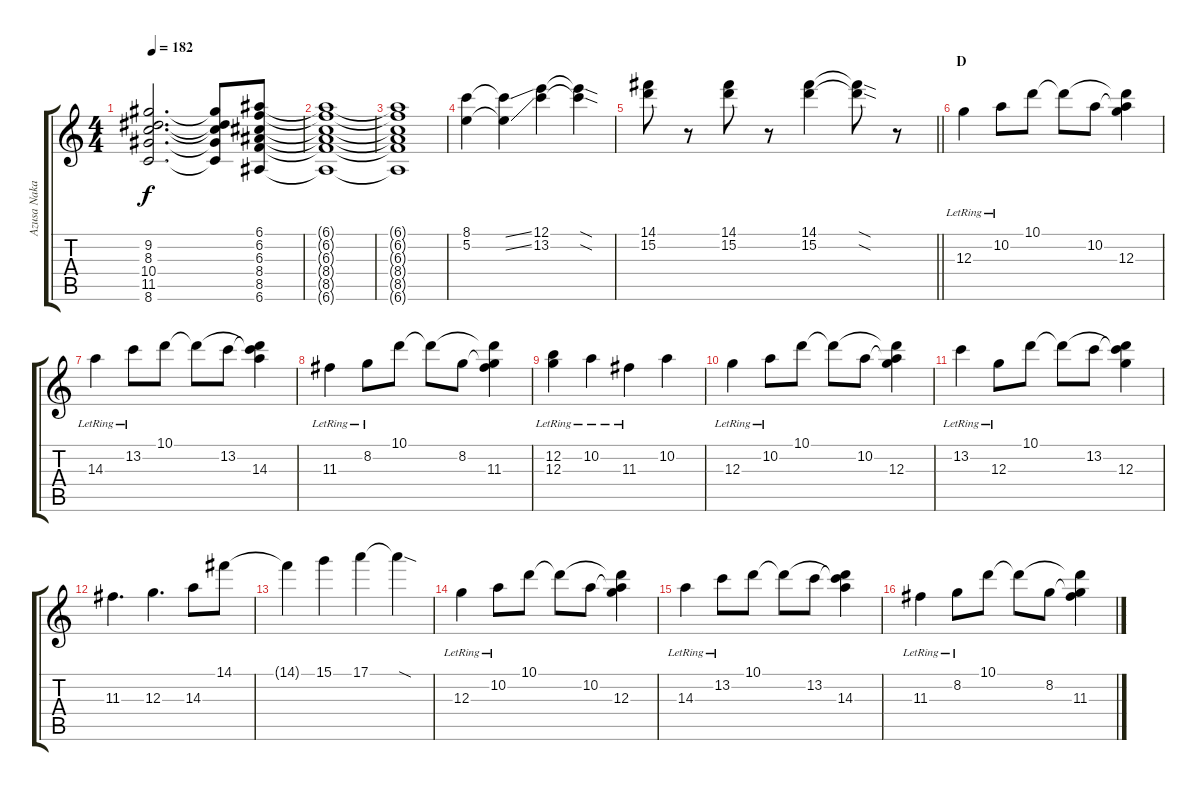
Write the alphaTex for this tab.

\track ("Azusa Nakano" "Azusa Naka") {instrument overdrivenguitar}
\staff {score tabs}
\tuning (E4 B3 G3 D3 A2 E2) {hide}
\ts (4 4)
\tempo 182
\clef g2
\ks c
(9.2{t} 8.3{t} 10.4{t} 11.5{t} 8.6{t}).2{d dy f} (9.2{t} 8.3{t} 10.4{t} 11.5{t} 8.6{t}).8 (6.1 6.2 6.3 8.4 8.5 6.6).8 |
(6.1{t} 6.2{t} 6.3{t} 8.4{t} 8.5{t} 6.6{t}).1 |
(6.1{t} 6.2{t} 6.3{t} 8.4{t} 8.5{t} 6.6{t}).1 |
(8.1 5.2).4 (8.1{ss t} 5.2{ss t}).4 (12.1 13.2).4 (12.1{sod t} 13.2{sod t}).4 |
\barLineRight lightlight
(14.1 15.2).8 r.8 (14.1 15.2).8 r.8 (14.1 15.2).4 (14.1{sod t} 15.2{sod t}).8 r.8 |
\section ("" "D")
12.3{lr}.4 10.2{lr}.8 10.1.8 10.1{t}.8 10.2.8 (10.1{t} 10.2{t} 12.3).4 |
14.3{lr}.4 13.2{lr}.8 10.1.8 10.1{t}.8 13.2.8 (10.1{t} 13.2{t} 14.3).4 |
11.3{lr}.4 8.2{lr}.8 10.1.8 10.1{t}.8 8.2.8 (10.1{t} 8.2{t} 11.3).4 |
(12.2{lr} 12.3{lr}).4 10.2{lr}.4 11.3{lr}.4 10.2.4 |
12.3{lr}.4 10.2{lr}.8 10.1.8 10.1{t}.8 10.2.8 (10.1{t} 10.2{t} 12.3).4 |
13.2{lr}.4 12.3{lr}.8 10.1.8 10.1{t}.8 13.2.8 (10.1{t} 13.2{t} 12.3).4 |
11.3.4{d} 12.3.4{d} 14.3.8 14.1.8 |
14.1{t}.4 15.1.4 17.1.4 17.1{sod t}.4 |
12.3{lr}.4 10.2{lr}.8 10.1.8 10.1{t}.8 10.2.8 (10.1{t} 10.2{t} 12.3).4 |
14.3{lr}.4 13.2{lr}.8 10.1.8 10.1{t}.8 13.2.8 (10.1{t} 13.2{t} 14.3).4 |
11.3{lr}.4 8.2{lr}.8 10.1.8 10.1{t}.8 8.2.8 (10.1{t} 8.2{t} 11.3).4
